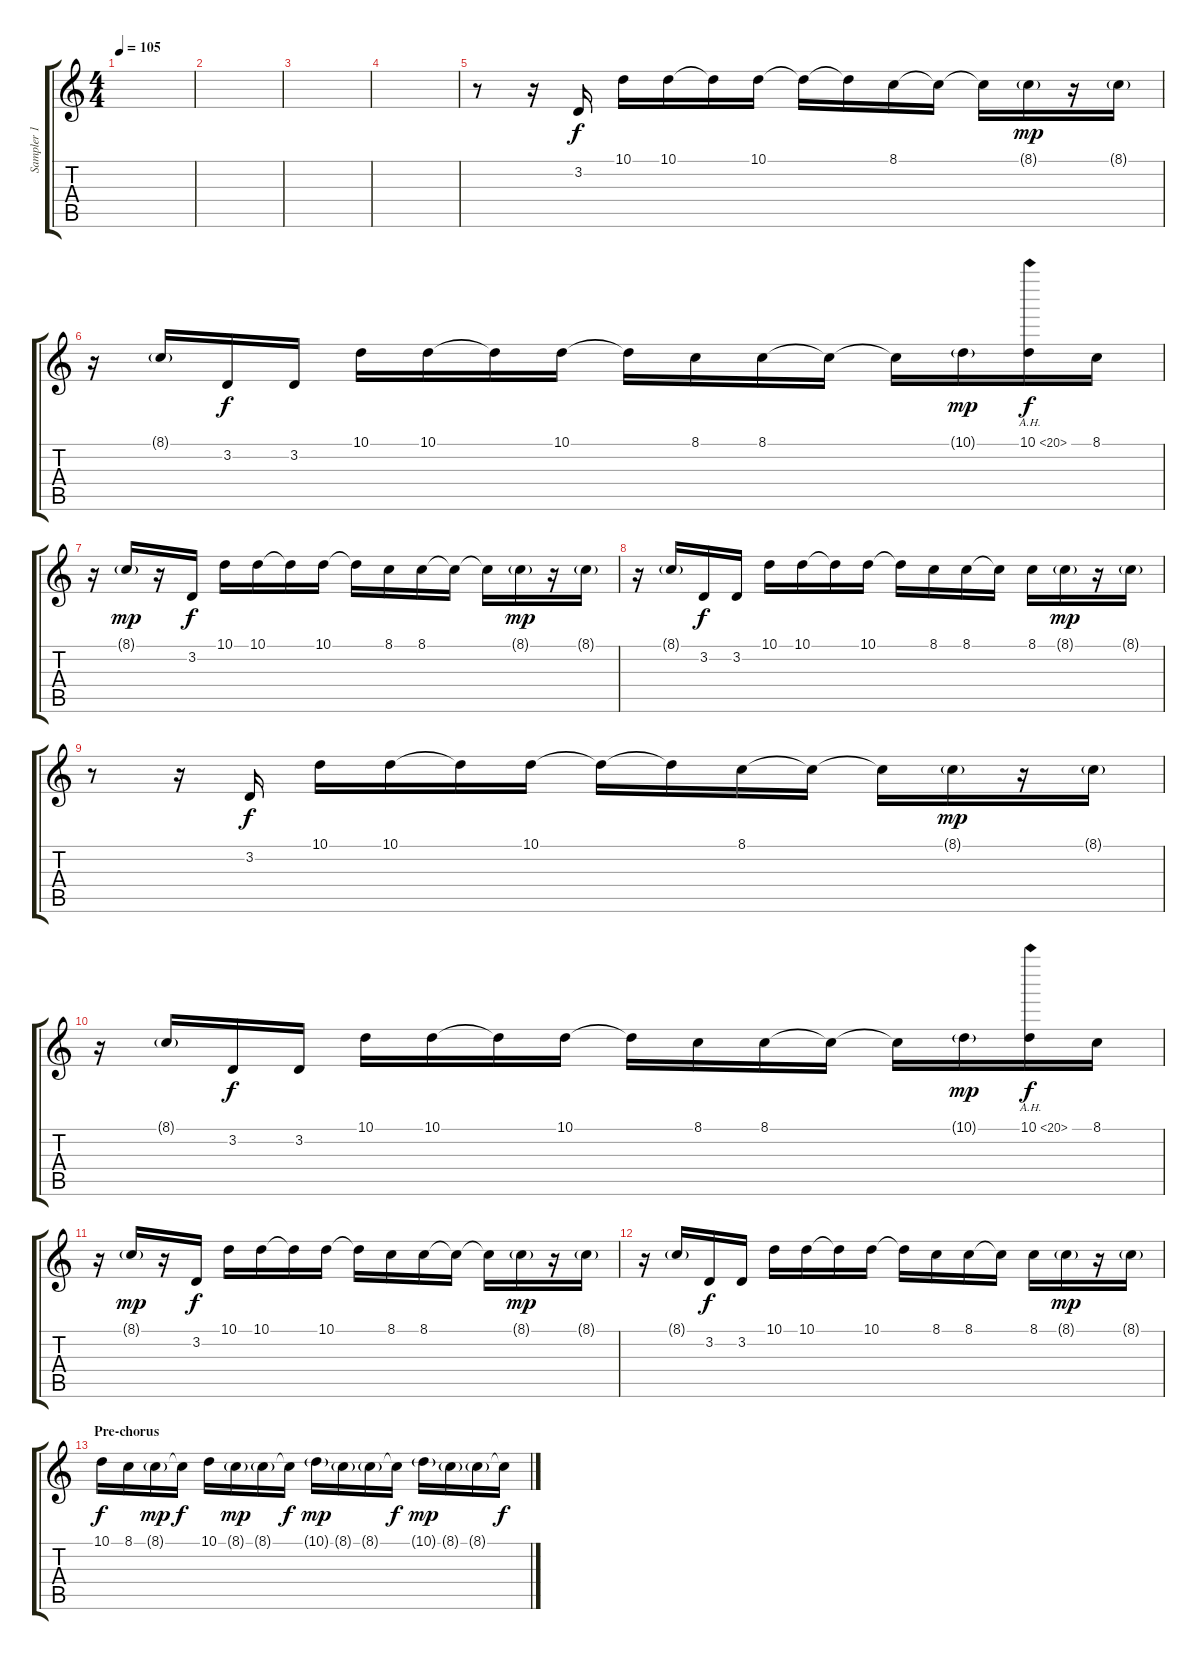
\track ("Sampler 1 (Joseph Hahn)" "Sampler 1 ") {instrument fx1rain}
\staff {score tabs}
\tuning (E4 B3 G3 D3 A2 E2) {hide}
\ts (4 4)
\tempo 105
\clef g2
\ks c
|
|
|
|
r.8 r.16 3.2.16 10.1.16 10.1.16 10.1{t}.16 10.1.16 10.1{t}.16 10.1{t}.16 8.1.16 8.1{t}.16 8.1{t}.16 8.1{g}.16{dy mp} r.16 8.1{g}.16 |
r.16 8.1{g}.16 3.2.16{dy f} 3.2.16 10.1.16 10.1.16 10.1{t}.16 10.1.16 10.1{t}.16 8.1.16 8.1.16 8.1{t}.16 8.1{t}.16 10.1{g}.16{dy mp} 10.1{ah 10}.16{dy f} 8.1.16 |
r.16 8.1{g}.16{dy mp} r.16 3.2.16{dy f} 10.1.16 10.1.16 10.1{t}.16 10.1.16 10.1{t}.16 8.1.16 8.1.16 8.1{t}.16 8.1{t}.16 8.1{g}.16{dy mp} r.16 8.1{g}.16 |
r.16 8.1{g}.16 3.2.16{dy f} 3.2.16 10.1.16 10.1.16 10.1{t}.16 10.1.16 10.1{t}.16 8.1.16 8.1.16 8.1{t}.16 8.1.16 8.1{g}.16{dy mp} r.16 8.1{g}.16 |
r.8 r.16 3.2.16{dy f} 10.1.16 10.1.16 10.1{t}.16 10.1.16 10.1{t}.16 10.1{t}.16 8.1.16 8.1{t}.16 8.1{t}.16 8.1{g}.16{dy mp} r.16 8.1{g}.16 |
r.16 8.1{g}.16 3.2.16{dy f} 3.2.16 10.1.16 10.1.16 10.1{t}.16 10.1.16 10.1{t}.16 8.1.16 8.1.16 8.1{t}.16 8.1{t}.16 10.1{g}.16{dy mp} 10.1{ah 10}.16{dy f} 8.1.16 |
r.16 8.1{g}.16{dy mp} r.16 3.2.16{dy f} 10.1.16 10.1.16 10.1{t}.16 10.1.16 10.1{t}.16 8.1.16 8.1.16 8.1{t}.16 8.1{t}.16 8.1{g}.16{dy mp} r.16 8.1{g}.16 |
r.16 8.1{g}.16 3.2.16{dy f} 3.2.16 10.1.16 10.1.16 10.1{t}.16 10.1.16 10.1{t}.16 8.1.16 8.1.16 8.1{t}.16 8.1.16 8.1{g}.16{dy mp} r.16 8.1{g}.16 |
\section ("" "Pre-chorus")
10.1.16{dy f} 8.1.16 8.1{g}.16{dy mp} 8.1{t}.16{dy f} 10.1.16 8.1{g}.16{dy mp} 8.1{g}.16 8.1{t}.16{dy f} 10.1{g}.16{dy mp} 8.1{g}.16 8.1{g}.16 8.1{t}.16{dy f} 10.1{g}.16{dy mp} 8.1{g}.16 8.1{g}.16 8.1{t}.16{dy f}
